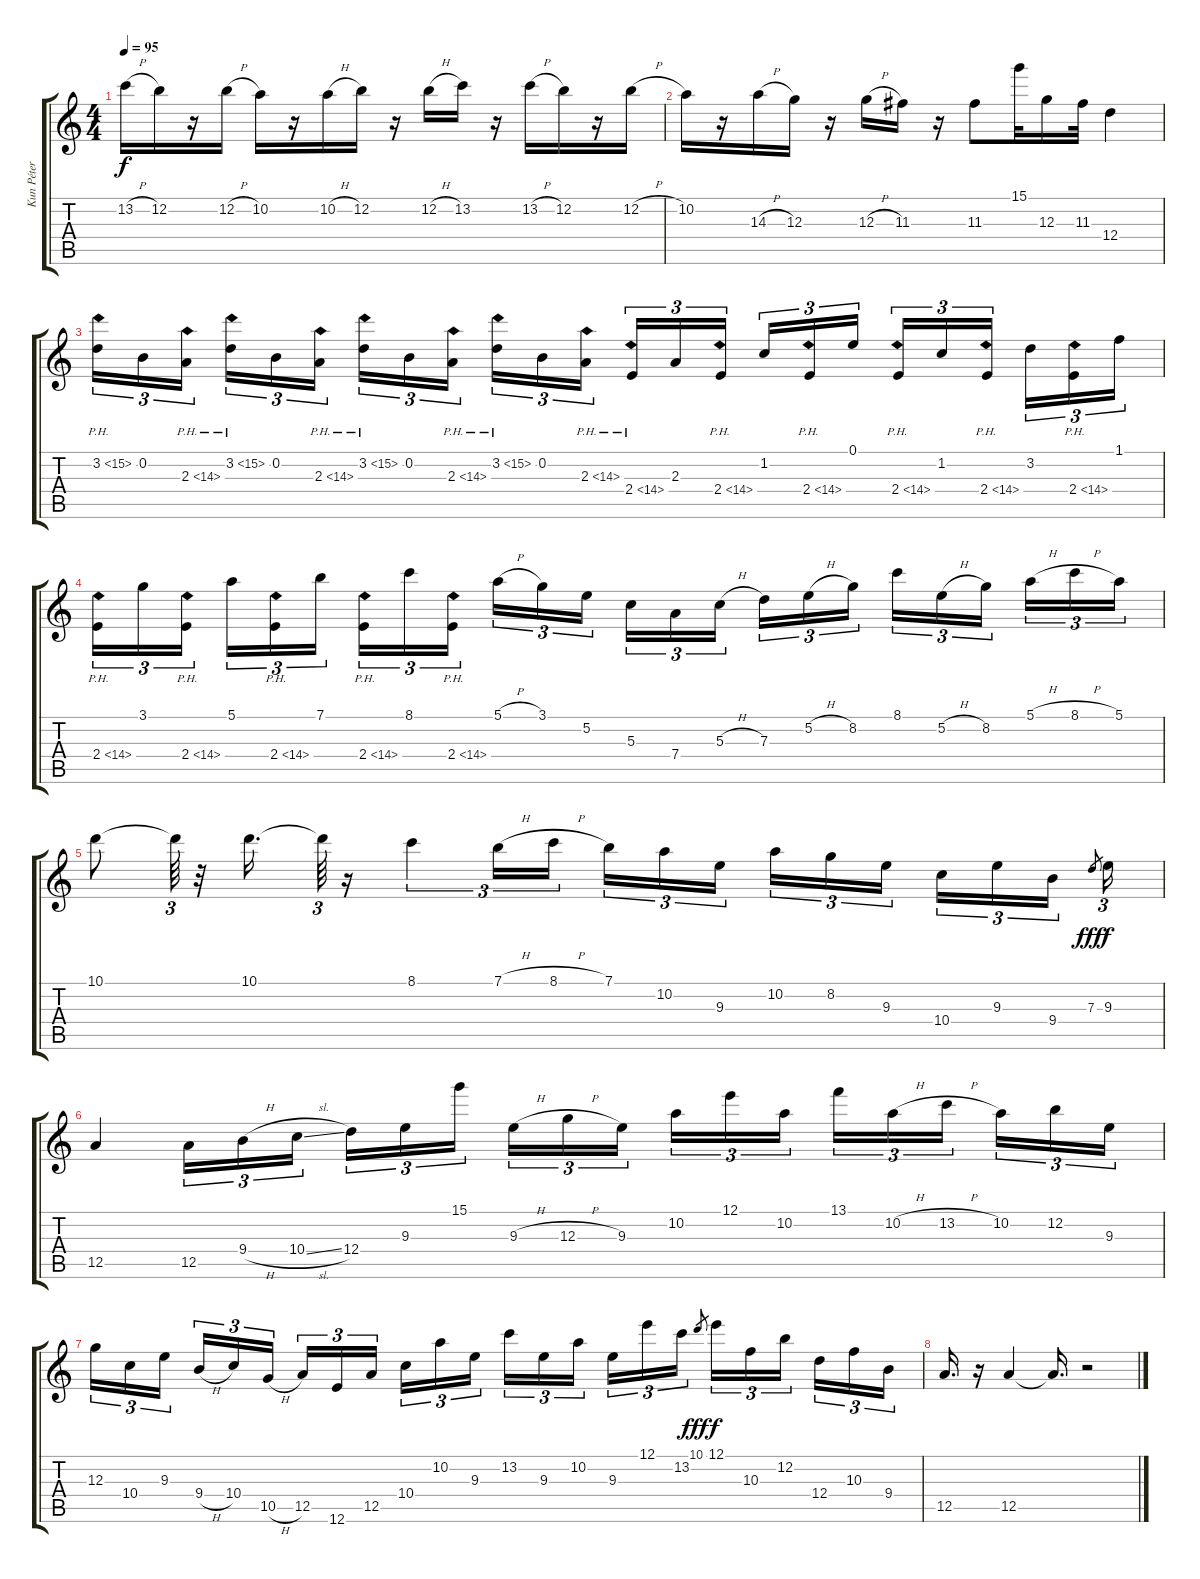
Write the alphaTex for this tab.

\track ("Kun Péter" "Kun Péter") {instrument distortionguitar}
\staff {score tabs}
\tuning (E4 B3 G3 D3 A2 E2) {hide}
\ts (4 4)
\tempo 95
\clef g2
\ks c
13.2{h}.16{dy f} 12.2.16 r.16 12.2{h}.16 10.2.16 r.16 10.2{h}.16 12.2.16 r.16 12.2{h}.16 13.2.16 r.16 13.2{h}.16 12.2.16 r.16 12.2{h}.16 |
10.2.16 r.16 14.3{h}.16 12.3.16 r.16 12.3{h}.16 11.3.16 r.16 11.3.8 15.1{t}.32 12.3.16 11.3.32 12.4.4 |
3.2{ph 12}.16{tu (3 2)} 0.2.16{tu (3 2)} 2.3{ph 12}.16{tu (3 2) beam splitsecondary} 3.2{ph 12}.16{tu (3 2)} 0.2.16{tu (3 2)} 2.3{ph 12}.16{tu (3 2)} 3.2{ph 12}.16{tu (3 2)} 0.2.16{tu (3 2)} 2.3{ph 12}.16{tu (3 2) beam splitsecondary} 3.2{ph 12}.16{tu (3 2)} 0.2.16{tu (3 2)} 2.3{ph 12}.16{tu (3 2)} 2.4{ph 12}.16{tu (3 2)} 2.3.16{tu (3 2)} 2.4{ph 12}.16{tu (3 2) beam splitsecondary} 1.2.16{tu (3 2)} 2.4{ph 12}.16{tu (3 2)} 0.1.16{tu (3 2)} 2.4{ph 12}.16{tu (3 2)} 1.2.16{tu (3 2)} 2.4{ph 12}.16{tu (3 2) beam splitsecondary} 3.2.16{tu (3 2)} 2.4{ph 12}.16{tu (3 2)} 1.1.16{tu (3 2)} |
2.4{ph 12}.16{tu (3 2)} 3.1.16{tu (3 2)} 2.4{ph 12}.16{tu (3 2) beam splitsecondary} 5.1.16{tu (3 2)} 2.4{ph 12}.16{tu (3 2)} 7.1.16{tu (3 2)} 2.4{ph 12}.16{tu (3 2)} 8.1.16{tu (3 2)} 2.4{ph 12}.16{tu (3 2) beam splitsecondary} 5.1{h}.16{tu (3 2)} 3.1.16{tu (3 2)} 5.2.16{tu (3 2)} 5.3.16{tu (3 2)} 7.4.16{tu (3 2)} 5.3{h}.16{tu (3 2) beam splitsecondary} 7.3.16{tu (3 2)} 5.2{h}.16{tu (3 2)} 8.2.16{tu (3 2)} 8.1.16{tu (3 2)} 5.2{h}.16{tu (3 2)} 8.2.16{tu (3 2) beam splitsecondary} 5.1{h}.16{tu (3 2)} 8.1{h}.16{tu (3 2)} 5.1.16{tu (3 2)} |
10.1.8 10.1{t}.64{tu (3 2)} r.32 10.1.16{d} 10.1{t}.64{tu (3 2)} r.16 8.1.4{tu (3 2)} 7.1{h}.16{tu (3 2)} 8.1{h}.16{tu (3 2) beam splitsecondary} 7.1.16{tu (3 2)} 10.2.16{tu (3 2)} 9.3.16{tu (3 2) beam splitsecondary} 10.2.16{tu (3 2)} 8.2.16{tu (3 2)} 9.3.16{tu (3 2) beam splitsecondary} 10.4.16{tu (3 2)} 9.3.16{tu (3 2)} 9.4.16{tu (3 2)} 7.3.8{gr dy fff beam splitsecondary} 9.3.16{tu (3 2) dy f} |
12.5.4 12.5.16{tu (3 2)} 9.4{h}.16{tu (3 2)} 10.4{sl}.16{tu (3 2) beam splitsecondary} 12.4.16{tu (3 2)} 9.3.16{tu (3 2)} 15.1.16{tu (3 2)} 9.3{h}.16{tu (3 2)} 12.3{h}.16{tu (3 2)} 9.3.16{tu (3 2) beam splitsecondary} 10.2.16{tu (3 2)} 12.1.16{tu (3 2)} 10.2.16{tu (3 2)} 13.1.16{tu (3 2)} 10.2{h}.16{tu (3 2)} 13.2{h}.16{tu (3 2) beam splitsecondary} 10.2.16{tu (3 2)} 12.2.16{tu (3 2)} 9.3.16{tu (3 2)} |
12.3.16{tu (3 2)} 10.4.16{tu (3 2)} 9.3.16{tu (3 2) beam splitsecondary} 9.4{h}.16{tu (3 2)} 10.4.16{tu (3 2)} 10.5{h}.16{tu (3 2)} 12.5.16{tu (3 2)} 12.6.16{tu (3 2)} 12.5.16{tu (3 2) beam splitsecondary} 10.4.16{tu (3 2)} 10.2.16{tu (3 2)} 9.3.16{tu (3 2)} 13.2.16{tu (3 2)} 9.3.16{tu (3 2)} 10.2.16{tu (3 2) beam splitsecondary} 9.3.16{tu (3 2)} 12.1.16{tu (3 2)} 13.2.16{tu (3 2)} 10.1.8{gr dy fff} 12.1.16{tu (3 2) dy f} 10.3.16{tu (3 2)} 12.2.16{tu (3 2) beam splitsecondary} 12.4.16{tu (3 2)} 10.3.16{tu (3 2)} 9.4.16{tu (3 2)} |
12.5.16{d} r.16 12.5.4 12.5{t}.16{d} r.2
